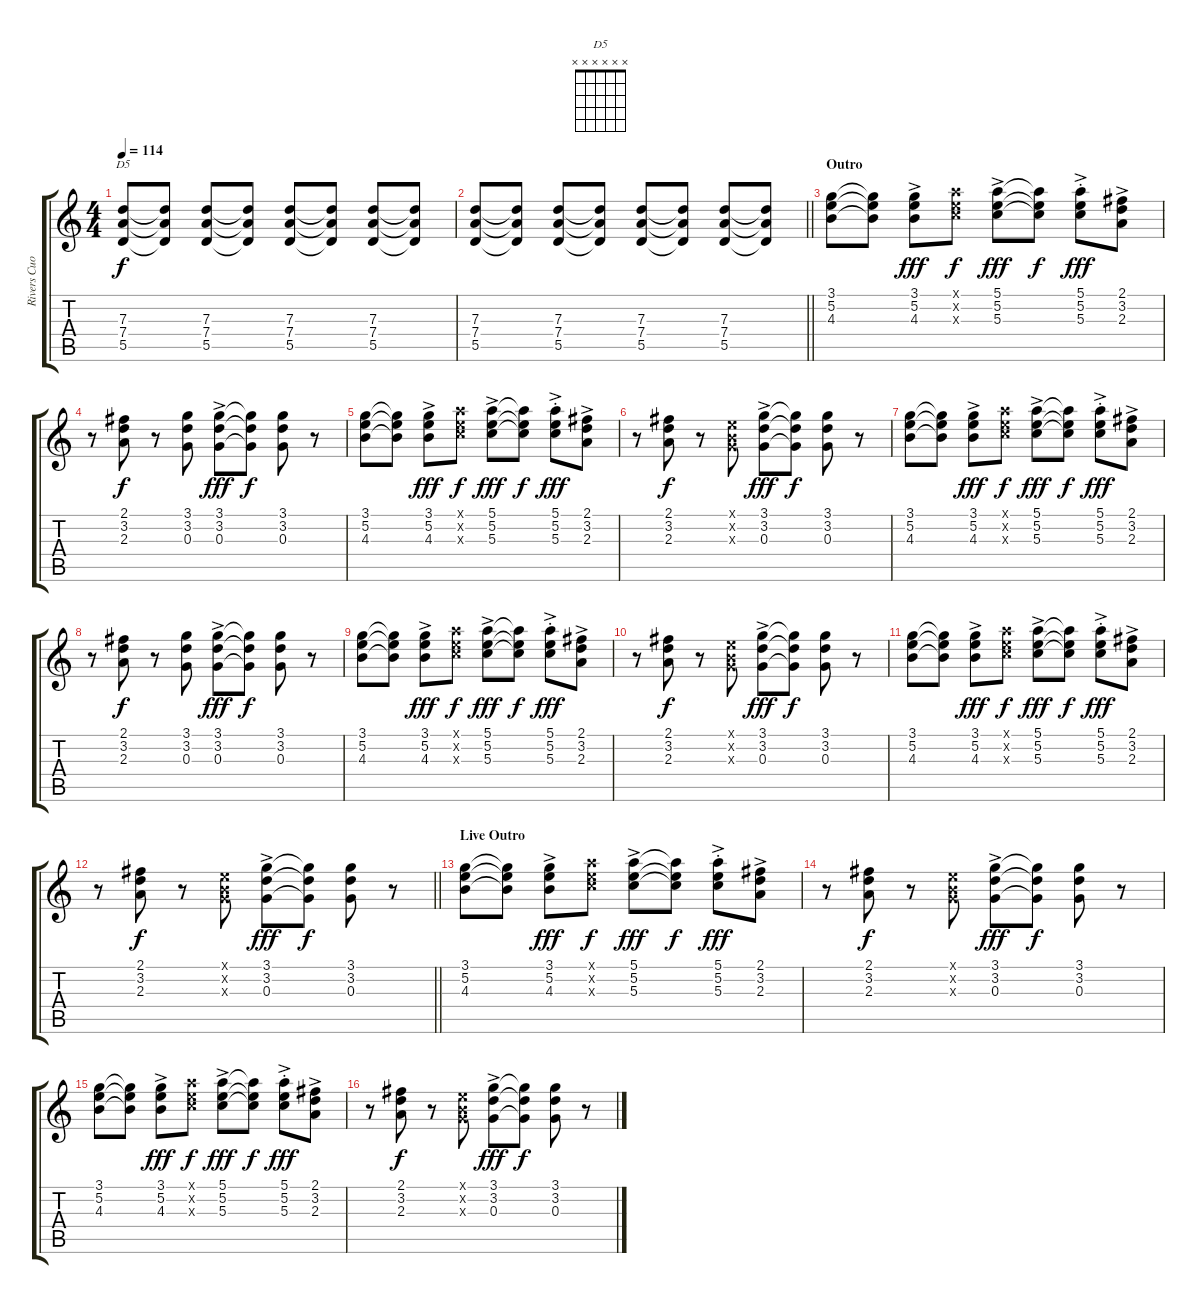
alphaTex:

\track ("Rivers Cuomo - Guitar" "Rivers Cuo") {instrument electricguitarclean}
\staff {score tabs}
\tuning (E4 B3 G3 D3 A2 E2) {hide}
\chord ("D5" x x x x x x)
\ts (4 4)
\tempo 114
\clef g2
\ks c
(7.3 7.4 5.5).8{ch "D5" dy f} (7.3{t} 7.4{t} 5.5{t}).8 (7.3 7.4 5.5).8 (7.3{t} 7.4{t} 5.5{t}).8 (7.3 7.4 5.5).8 (7.3{t} 7.4{t} 5.5{t}).8 (7.3 7.4 5.5).8 (7.3{t} 7.4{t} 5.5{t}).8 |
\barLineRight lightlight
(7.3 7.4 5.5).8 (7.3{t} 7.4{t} 5.5{t}).8 (7.3 7.4 5.5).8 (7.3{t} 7.4{t} 5.5{t}).8 (7.3 7.4 5.5).8 (7.3{t} 7.4{t} 5.5{t}).8 (7.3 7.4 5.5).8 (7.3{t} 7.4{t} 5.5{t}).8 |
\section ("" "Outro")
(3.1 5.2 4.3).8{volume 12 instrument electricguitarclean} (3.1{t} 5.2{t} 4.3{t}).8 (3.1{ac} 5.2{ac} 4.3{ac}).8{dy fff} (5.1{x} 5.2{x} 5.3{x}).8{dy f} (5.1{ac} 5.2{ac} 5.3{ac}).8{dy fff} (5.1{t} 5.2{t} 5.3{t}).8{dy f} (5.1{ac st} 5.2{ac st} 5.3{ac st}).8{dy fff} (2.1{ac} 3.2{ac} 2.3{ac}).8 |
r.8 (2.1 3.2 2.3).8{dy f} r.8 (3.1 3.2 0.3).8 (3.1{ac} 3.2{ac} 0.3{ac}).8{dy fff} (3.1{t} 3.2{t} 0.3{t}).8{dy f} (3.1 3.2 0.3).8 r.8 |
(3.1 5.2 4.3).8 (3.1{t} 5.2{t} 4.3{t}).8 (3.1{ac} 5.2{ac} 4.3{ac}).8{dy fff} (5.1{x} 5.2{x} 5.3{x}).8{dy f} (5.1{ac} 5.2{ac} 5.3{ac}).8{dy fff} (5.1{t} 5.2{t} 5.3{t}).8{dy f} (5.1{ac st} 5.2{ac st} 5.3{ac st}).8{dy fff} (2.1{ac} 3.2{ac} 2.3{ac}).8 |
r.8 (2.1 3.2 2.3).8{dy f} r.8 (0.1{x} 0.2{x} 0.3{x}).8 (3.1{ac} 3.2{ac} 0.3{ac}).8{dy fff} (3.1{t} 3.2{t} 0.3{t}).8{dy f} (3.1 3.2 0.3).8 r.8 |
(3.1 5.2 4.3).8{volume 12 instrument electricguitarclean} (3.1{t} 5.2{t} 4.3{t}).8 (3.1{ac} 5.2{ac} 4.3{ac}).8{dy fff} (5.1{x} 5.2{x} 5.3{x}).8{dy f} (5.1{ac} 5.2{ac} 5.3{ac}).8{dy fff} (5.1{t} 5.2{t} 5.3{t}).8{dy f} (5.1{ac st} 5.2{ac st} 5.3{ac st}).8{dy fff} (2.1{ac} 3.2{ac} 2.3{ac}).8 |
r.8 (2.1 3.2 2.3).8{dy f} r.8 (3.1 3.2 0.3).8 (3.1{ac} 3.2{ac} 0.3{ac}).8{dy fff} (3.1{t} 3.2{t} 0.3{t}).8{dy f} (3.1 3.2 0.3).8 r.8 |
(3.1 5.2 4.3).8 (3.1{t} 5.2{t} 4.3{t}).8 (3.1{ac} 5.2{ac} 4.3{ac}).8{dy fff} (5.1{x} 5.2{x} 5.3{x}).8{dy f} (5.1{ac} 5.2{ac} 5.3{ac}).8{dy fff} (5.1{t} 5.2{t} 5.3{t}).8{dy f} (5.1{ac st} 5.2{ac st} 5.3{ac st}).8{dy fff} (2.1{ac} 3.2{ac} 2.3{ac}).8 |
r.8 (2.1 3.2 2.3).8{dy f} r.8 (0.1{x} 0.2{x} 0.3{x}).8 (3.1{ac} 3.2{ac} 0.3{ac}).8{dy fff} (3.1{t} 3.2{t} 0.3{t}).8{dy f} (3.1 3.2 0.3).8 r.8 |
(3.1 5.2 4.3).8 (3.1{t} 5.2{t} 4.3{t}).8 (3.1{ac} 5.2{ac} 4.3{ac}).8{dy fff} (5.1{x} 5.2{x} 5.3{x}).8{dy f} (5.1{ac} 5.2{ac} 5.3{ac}).8{dy fff} (5.1{t} 5.2{t} 5.3{t}).8{dy f} (5.1{ac st} 5.2{ac st} 5.3{ac st}).8{dy fff} (2.1{ac} 3.2{ac} 2.3{ac}).8 |
\barLineRight lightlight
r.8 (2.1 3.2 2.3).8{dy f} r.8 (0.1{x} 0.2{x} 0.3{x}).8 (3.1{ac} 3.2{ac} 0.3{ac}).8{dy fff} (3.1{t} 3.2{t} 0.3{t}).8{dy f} (3.1 3.2 0.3).8 r.8 |
\section ("" "Live Outro")
(3.1 5.2 4.3).8 (3.1{t} 5.2{t} 4.3{t}).8 (3.1{ac} 5.2{ac} 4.3{ac}).8{dy fff} (5.1{x} 5.2{x} 5.3{x}).8{dy f} (5.1{ac} 5.2{ac} 5.3{ac}).8{dy fff} (5.1{t} 5.2{t} 5.3{t}).8{dy f} (5.1{ac st} 5.2{ac st} 5.3{ac st}).8{dy fff} (2.1{ac} 3.2{ac} 2.3{ac}).8 |
r.8 (2.1 3.2 2.3).8{dy f} r.8 (0.1{x} 0.2{x} 0.3{x}).8 (3.1{ac} 3.2{ac} 0.3{ac}).8{dy fff} (3.1{t} 3.2{t} 0.3{t}).8{dy f} (3.1 3.2 0.3).8 r.8 |
(3.1 5.2 4.3).8 (3.1{t} 5.2{t} 4.3{t}).8 (3.1{ac} 5.2{ac} 4.3{ac}).8{dy fff} (5.1{x} 5.2{x} 5.3{x}).8{dy f} (5.1{ac} 5.2{ac} 5.3{ac}).8{dy fff} (5.1{t} 5.2{t} 5.3{t}).8{dy f} (5.1{ac st} 5.2{ac st} 5.3{ac st}).8{dy fff} (2.1{ac} 3.2{ac} 2.3{ac}).8 |
r.8 (2.1 3.2 2.3).8{dy f} r.8 (0.1{x} 0.2{x} 0.3{x}).8 (3.1{ac} 3.2{ac} 0.3{ac}).8{dy fff} (3.1{t} 3.2{t} 0.3{t}).8{dy f} (3.1 3.2 0.3).8 r.8
